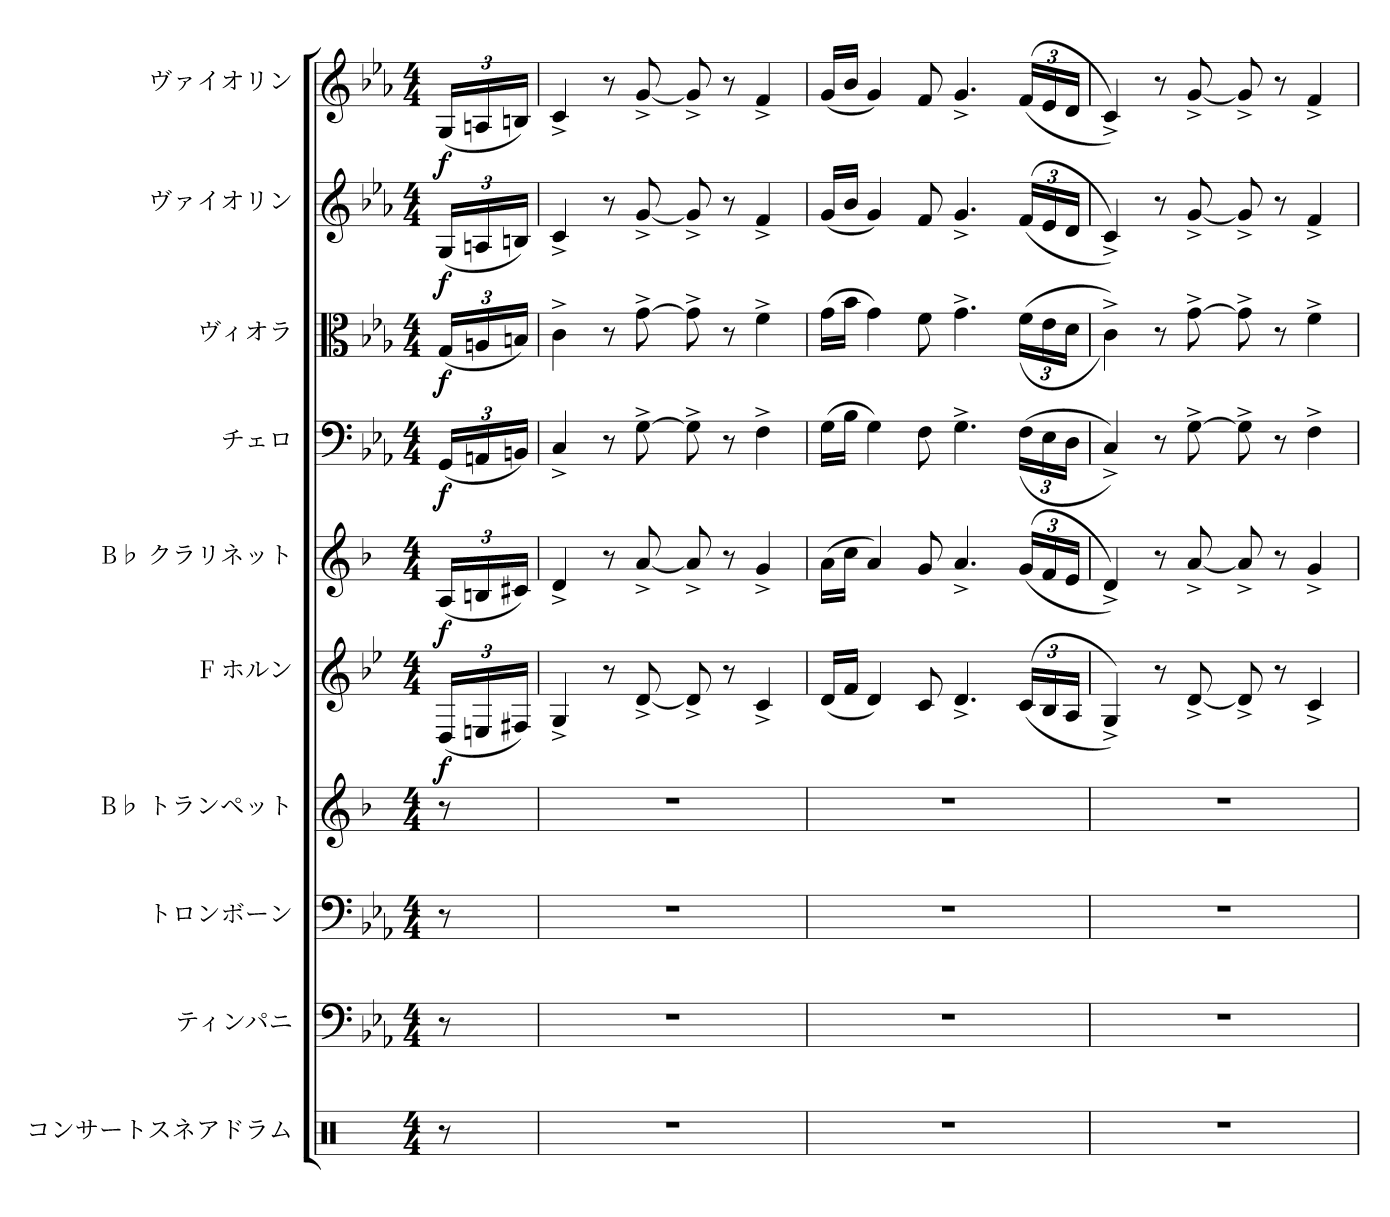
**kern	**kern	**kern	**kern	**kern	**dynam	**kern	**dynam	**kern	**dynam	**kern	**dynam	**kern	**dynam	**kern	**dynam
*part10	*part9	*part8	*part7	*part6	*part6	*part5	*part5	*part4	*part4	*part3	*part3	*part2	*part2	*part1	*part1
*staff10	*staff9	*staff8	*staff7	*staff6	*staff6	*staff5	*staff5	*staff4	*staff4	*staff3	*staff3	*staff2	*staff2	*staff1	*staff1
*I"コンサートスネアドラム	*I"ティンパニ	*I"トロンボーン	*I"B♭ トランペット	*I"F ホルン	*	*I"B♭ クラリネット	*	*I"チェロ	*	*I"ヴィオラ	*	*I"ヴァイオリン	*	*I"ヴァイオリン	*
*clefX	*clefF4	*clefF4	*clefG2	*clefG2	*	*clefG2	*	*clefF4	*	*clefC3	*	*clefG2	*	*clefG2	*
*	*	*	*ITrd1c2	*ITrd4c7	*	*ITrd1c2	*	*	*	*	*	*	*	*	*
*k[]	*k[b-e-a-]	*k[b-e-a-]	*k[b-e-a-]	*k[b-e-a-]	*	*k[b-e-a-]	*	*k[b-e-a-]	*	*k[b-e-a-]	*	*k[b-e-a-]	*	*k[b-e-a-]	*
*M4/4	*M4/4	*M4/4	*M4/4	*M4/4	*	*M4/4	*	*M4/4	*	*M4/4	*	*M4/4	*	*M4/4	*
*MM132	*MM132	*MM132	*MM132	*MM132	*	*MM132	*	*MM132	*	*MM132	*	*MM132	*	*MM132	*
*	*	*	*	*Xbrackettup	*	*Xbrackettup	*	*Xbrackettup	*	*Xbrackettup	*	*Xbrackettup	*	*Xbrackettup	*
=	=	=	=	=	=	=	=	=	=	=	=	=	=	=	=
!	!	!	!	!	!LO:DY:b	!	!LO:DY:b	!	!LO:DY:b	!	!LO:DY:b	!	!LO:DY:b	!	!LO:DY:b
8r	8r	8r	8r	(<24GG/LL	f	(<24G/LL	f	(<24GG/LL	f	(<24G/LL	f	(<24G/LL	f	(<24G/LL	f
.	.	.	.	24AAn/	.	24An/	.	24AAn/	.	24An/	.	24An/	.	24An/	.
.	.	.	.	24BBn/JJ)	.	24Bn/JJ)	.	24BBn/JJ)	.	24Bn/JJ)	.	24Bn/JJ)	.	24Bn/JJ)	.
=1	=1	=1	=1	=1	=1	=1	=1	=1	=1	=1	=1	=1	=1	=1	=1
1r	1r	1r	1r	4C^/	.	4c^/	.	4C^/	.	4c^\	.	4c^/	.	4c^/	.
.	.	.	.	8r	.	8r	.	8r	.	8r	.	8r	.	8r	.
.	.	.	.	[8G^/	.	[8g^/	.	[8G^\	.	[8g^\	.	[8g^/	.	[8g^/	.
.	.	.	.	8G^/]	.	8g^/]	.	8G^\]	.	8g^\]	.	8g^/]	.	8g^/]	.
.	.	.	.	8r	.	8r	.	8r	.	8r	.	8r	.	8r	.
.	.	.	.	4F^/	.	4f^/	.	4F^\	.	4f^\	.	4f^/	.	4f^/	.
=2	=2	=2	=2	=2	=2	=2	=2	=2	=2	=2	=2	=2	=2	=2	=2
1r	1r	1r	1r	(<16G/LL	.	(>16g\LL	.	(>16G\LL	.	(>16g\LL	.	(<16g/LL	.	(<16g/LL	.
.	.	.	.	16B-/JJ	.	16b-\JJ	.	16B-\JJ	.	16b-\JJ	.	16b-/JJ	.	16b-/JJ	.
.	.	.	.	4G/)	.	4g/)	.	4G\)	.	4g\)	.	4g/)	.	4g/)	.
.	.	.	.	8F/	.	8f/	.	8F\	.	8f\	.	8f/	.	8f/	.
.	.	.	.	4.G^/	.	4.g^/	.	4.G^\	.	4.g^\	.	4.g^/	.	4.g^/	.
.	.	.	.	(<(<24F/LL	.	(<(<24f/LL	.	(>(>24F\LL	.	(>(>24f\LL	.	(<(<24f/LL	.	(<(<24f/LL	.
.	.	.	.	24E-/	.	24e-/	.	24E-\	.	24e-\	.	24e-/	.	24e-/	.
.	.	.	.	24D/JJ	.	24d/JJ	.	24D\JJ	.	24d\JJ	.	24d/JJ	.	24d/JJ	.
=3	=3	=3	=3	=3	=3	=3	=3	=3	=3	=3	=3	=3	=3	=3	=3
1r	1r	1r	1r	4C^/))	.	4c^/))	.	4C^/))	.	4c^\))	.	4c^/))	.	4c^/))	.
.	.	.	.	8r	.	8r	.	8r	.	8r	.	8r	.	8r	.
.	.	.	.	[8G^/	.	[8g^/	.	[8G^\	.	[8g^\	.	[8g^/	.	[8g^/	.
.	.	.	.	8G^/]	.	8g^/]	.	8G^\]	.	8g^\]	.	8g^/]	.	8g^/]	.
.	.	.	.	8r	.	8r	.	8r	.	8r	.	8r	.	8r	.
.	.	.	.	4F^/	.	4f^/	.	4F^\	.	4f^\	.	4f^/	.	4f^/	.
=	=	=	=	=	=	=	=	=	=	=	=	=	=	=	=
*-	*-	*-	*-	*-	*-	*-	*-	*-	*-	*-	*-	*-	*-	*-	*-
